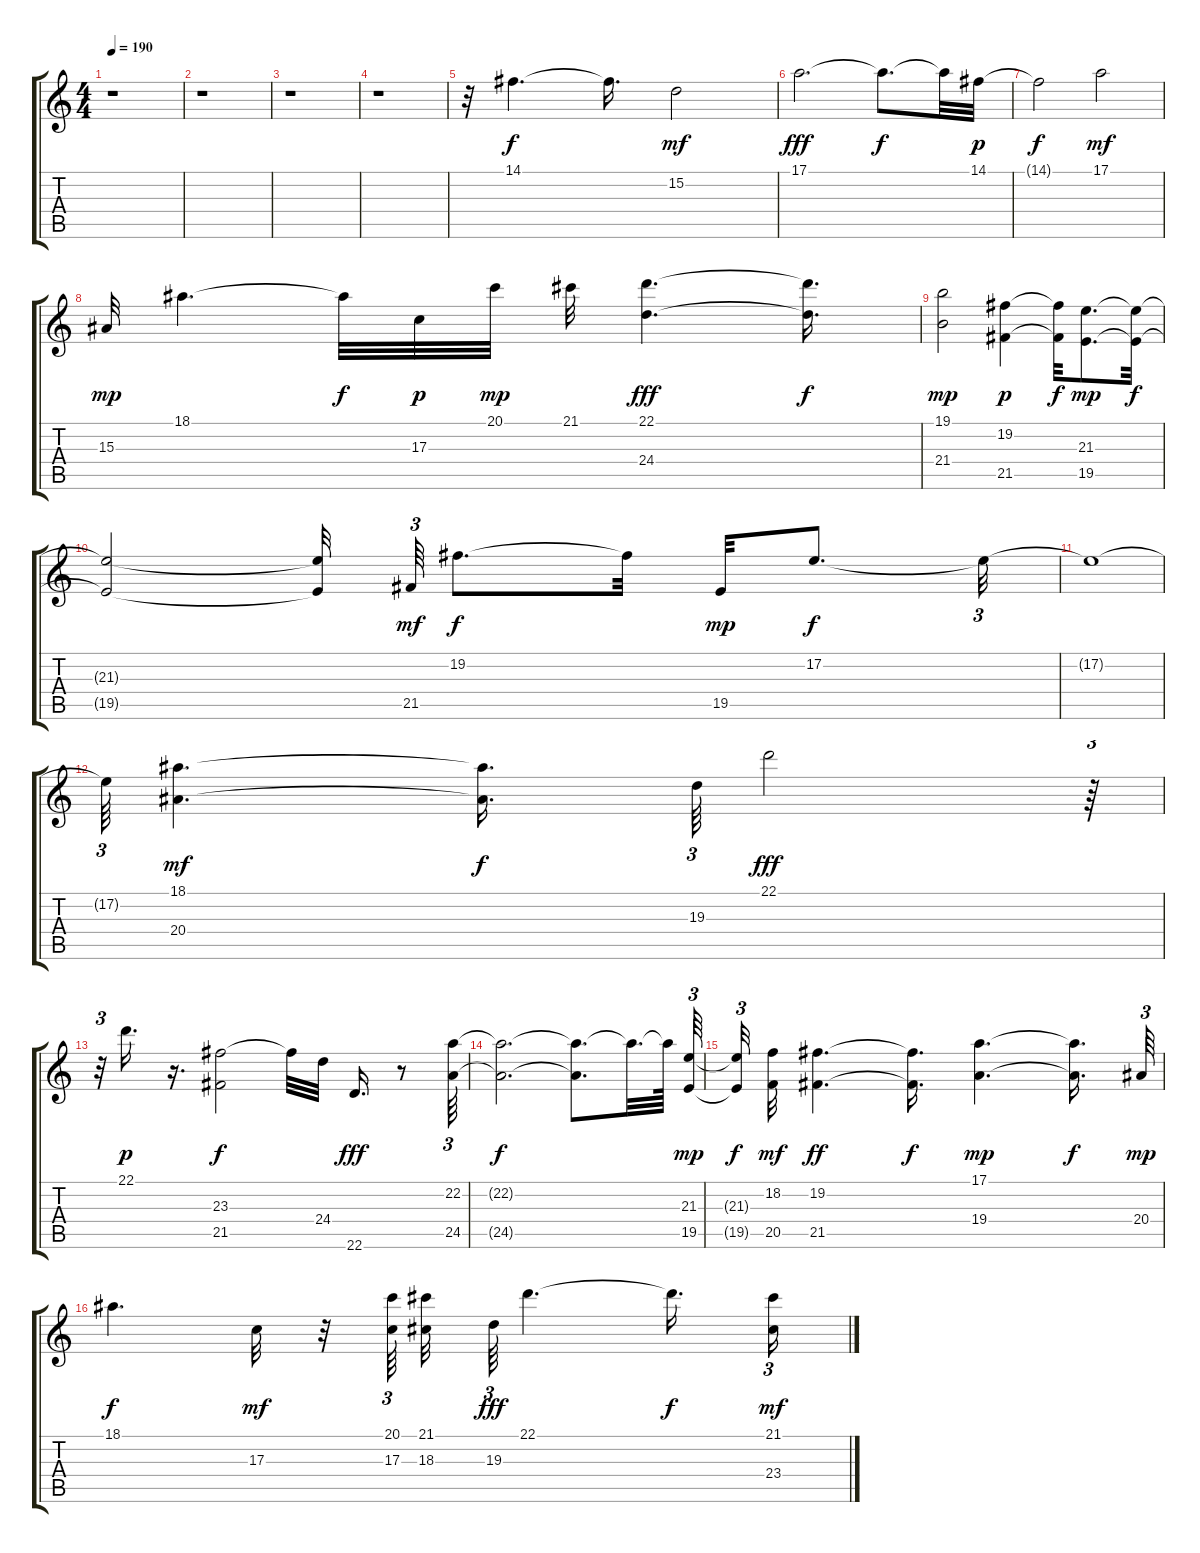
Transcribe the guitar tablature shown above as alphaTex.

\track "" {instrument synthstrings1}
\staff {score tabs}
\tuning (E4 B3 G3 D3 A2 E2) {hide}
\ts (4 4)
\tempo 190
\clef g2
\ks c
r.1{dy ff} |
r.1 |
r.1 |
r.1 |
r.32 14.1.4{d dy f} 14.1{t}.16{d} 15.2.2{dy mf} |
17.1.2{d dy fff} 17.1{t}.8{d dy f} 17.1{t}.32 14.1.32{dy p} |
14.1{t}.2{dy f} 17.1.2{dy mf} |
15.3.32{dy mp} 18.1.4{d} 18.1{t}.32{dy f} 17.3.32{dy p} 20.1.32{dy mp} 21.1.32 (22.1 24.4).4{d dy fff} (22.1{t} 24.4{t}).16{d dy f} |
(19.1 21.4).2{dy mp} (19.2 21.5).4{dy p} (19.2{t} 21.5{t}).32{dy f} (21.3 19.5).8{d dy mp} (21.3{t} 19.5{t}).32{dy f} |
(21.3{t} 19.5{t}).2 (21.3{t} 19.5{t}).32 21.5.64{tu (3 2) dy mf} 19.2.8{d dy f} 19.2{t}.32 19.5.32{dy mp} 17.2.8{d dy f} 17.2{t}.32{tu (3 2)} |
17.2{t}.1 |
17.2{t}.64{tu (3 2)} (18.1 20.4).4{d dy mf} (18.1{t} 20.4{t}).16{d dy f} 19.3.64{tu (3 2)} 22.1.2{dy fff} r.64{tu (3 2)} |
r.32{tu (3 2)} 22.1.16{d dy p} r.16{d} (23.3 21.5).2{dy f} 23.3{t}.32 24.4.32 22.6.16{d dy fff} r.8 (22.2 24.5).64{tu (3 2)} |
(22.2{t} 24.5{t}).2{d dy f} (22.2{t} 24.5{t}).8{d} 22.2{t}.32{d} 22.2{t}.64 (21.3 19.5).64{tu (3 2) dy mp} |
(21.3{t} 19.5{t}).32{tu (3 2) dy f} (18.2 20.5).32{dy mf} (19.2 21.5).4{d dy ff} (19.2{t} 21.5{t}).16{d dy f} (17.1 19.4).4{d dy mp} (17.1{t} 19.4{t}).16{d dy f} 20.4.64{tu (3 2) dy mp} |
18.1.4{d dy f} 17.3.32{dy mf} r.32 (20.1 17.3).64{tu (3 2)} (21.1 18.3).32 19.3.64{tu (3 2) dy fff} 22.1.4{d} 22.1{t}.16{d dy f} (21.1 23.4).16{tu (3 2) dy mf}
